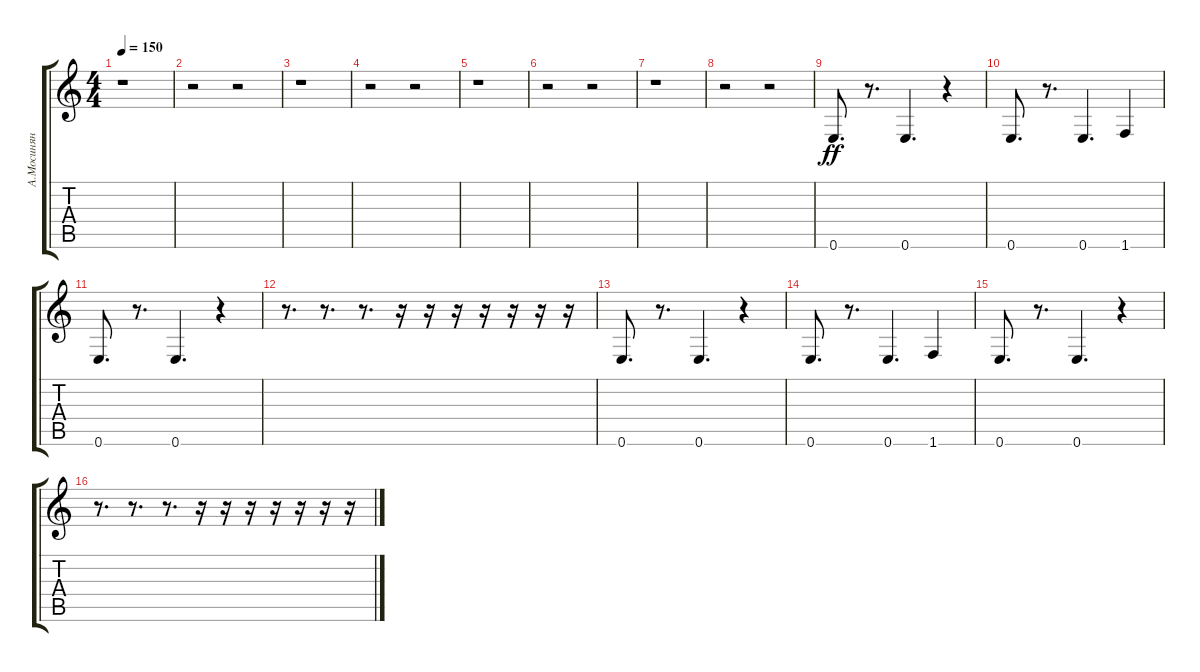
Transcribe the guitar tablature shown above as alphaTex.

\track ("А.Мосинян (Бас)" "А.Мосинян ") {instrument electricbassfinger}
\staff {score tabs}
\tuning (E4 B3 G3 D3 A2 E2) {hide}
\ts (4 4)
\tempo 150
\clef g2
\ks c
r.1{dy ff} |
r.2 r.2 |
r.1 |
r.2 r.2 |
r.1 |
r.2 r.2 |
r.1 |
r.2 r.2 |
0.6.8{d} r.8{d} 0.6.4{d} r.4 |
0.6.8{d} r.8{d} 0.6.4{d} 1.6.4 |
0.6.8{d} r.8{d} 0.6.4{d} r.4 |
r.8{d} r.8{d} r.8{d} r.16 r.16 r.16 r.16 r.16 r.16 r.16 |
0.6.8{d} r.8{d} 0.6.4{d} r.4 |
0.6.8{d} r.8{d} 0.6.4{d} 1.6.4 |
0.6.8{d} r.8{d} 0.6.4{d} r.4 |
r.8{d} r.8{d} r.8{d} r.16 r.16 r.16 r.16 r.16 r.16 r.16
